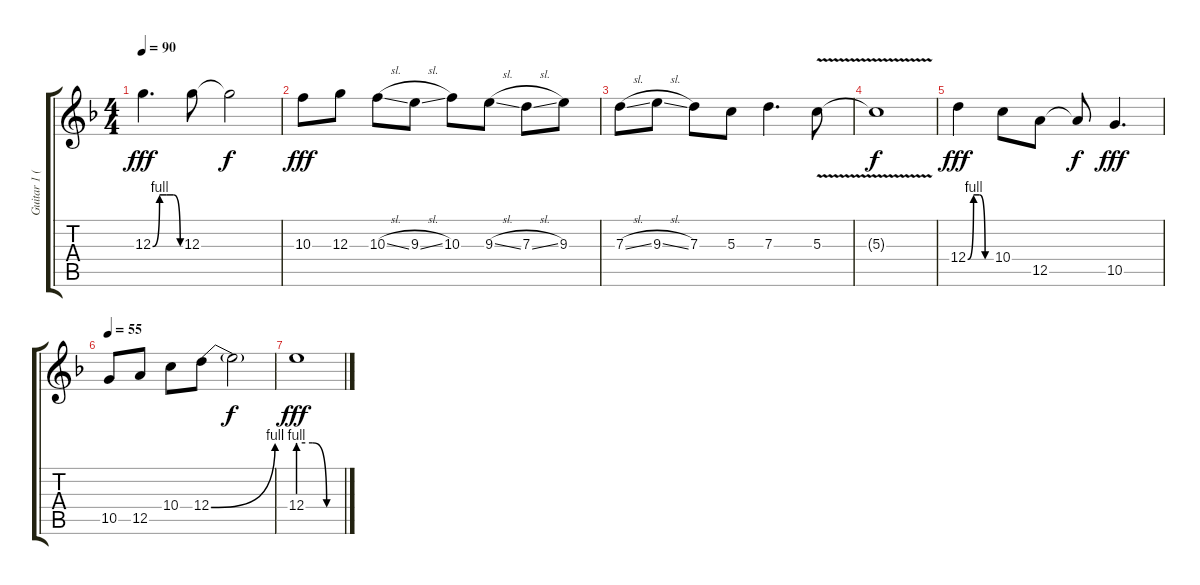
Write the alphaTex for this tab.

\track ("Guitar 1 (Lead)" "Guitar 1 (") {instrument distortionguitar}
\staff {score tabs}
\tuning (E4 B3 G3 D3 A2 E2) {hide}
\ts (4 4)
\tempo 90
\clef g2
\ks f
12.3{be (custom 0 0 15 4 30 4 45 4 60 0)}.4{d dy fff} 12.3.8 12.3{t}.2{dy f} |
10.3.8{dy fff} 12.3.8 10.3{sl}.8 9.3{sl}.8 10.3.8 9.3{sl}.8 7.3{sl}.8 9.3.8 |
7.3{sl}.8 9.3{sl}.8 7.3.8 5.3.8 7.3.4{d} 5.3{v}.8 |
5.3{t}.1{dy f} |
12.4{be (custom 0 0 15 4 30 4 45 0 60 0)}.4{dy fff} 10.4.8 12.5.8 12.5{t}.8{dy f} 10.5.4{d dy fff} |
\tempo 55
10.5.8 12.5.8 10.4.8 12.4{be (bend 0 0 60 4)}.8 12.4{t}.2{dy f} |
12.4{be (custom 0 4 20 4 40 0 60 0)}.1{dy fff}
